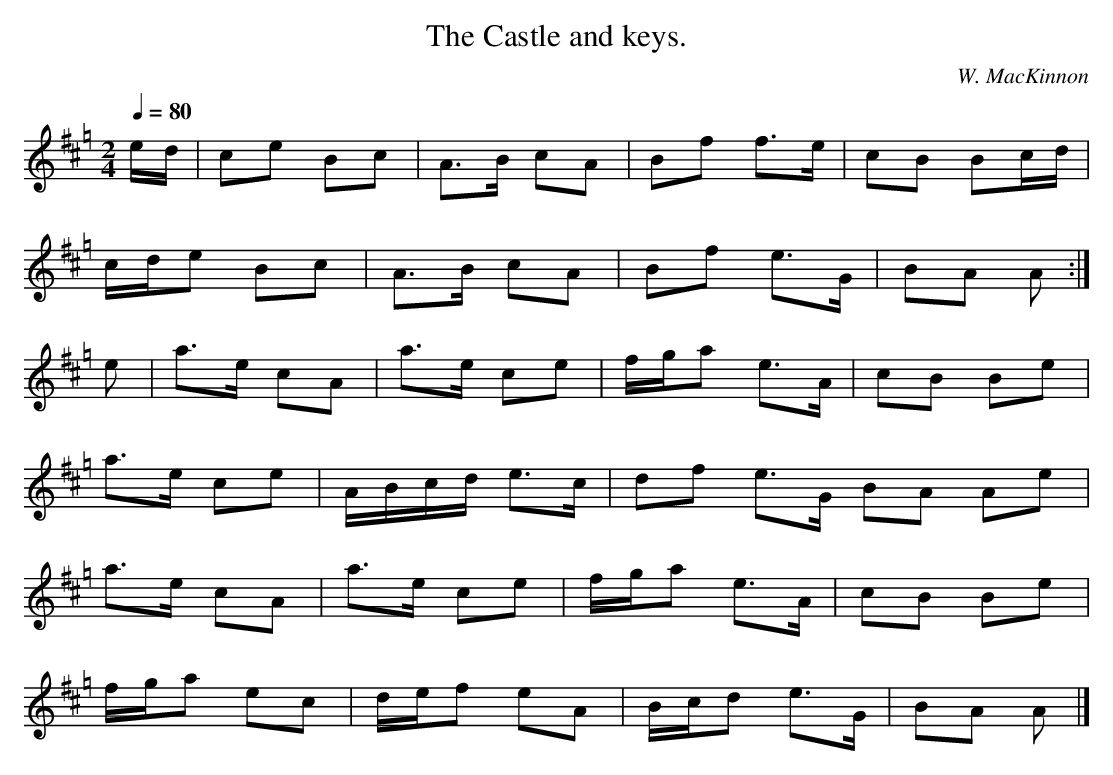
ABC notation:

X:1
T:The Castle and keys.
C:W. MacKinnon
M:2/4
L:1/8
Q:1/4=80
K:Hp
e/d/|ce    Bc|A>B      cA |Bf    f>e|cB Bc/d/|
     c/d/e Bc|A>B      cA |Bf    e>G|BA A   :|
e   |a>e   cA|a>e      ce |f/g/a e>A|cB Be   |
     a>e   ce|A/B/c/d/ e>c|df    e>G BA Ae   |
     a>e   cA|a>e      ce |f/g/a e>A|cB Be   |
     f/g/a ec|d/e/f    eA |B/c/d e>G|BA A   |]
